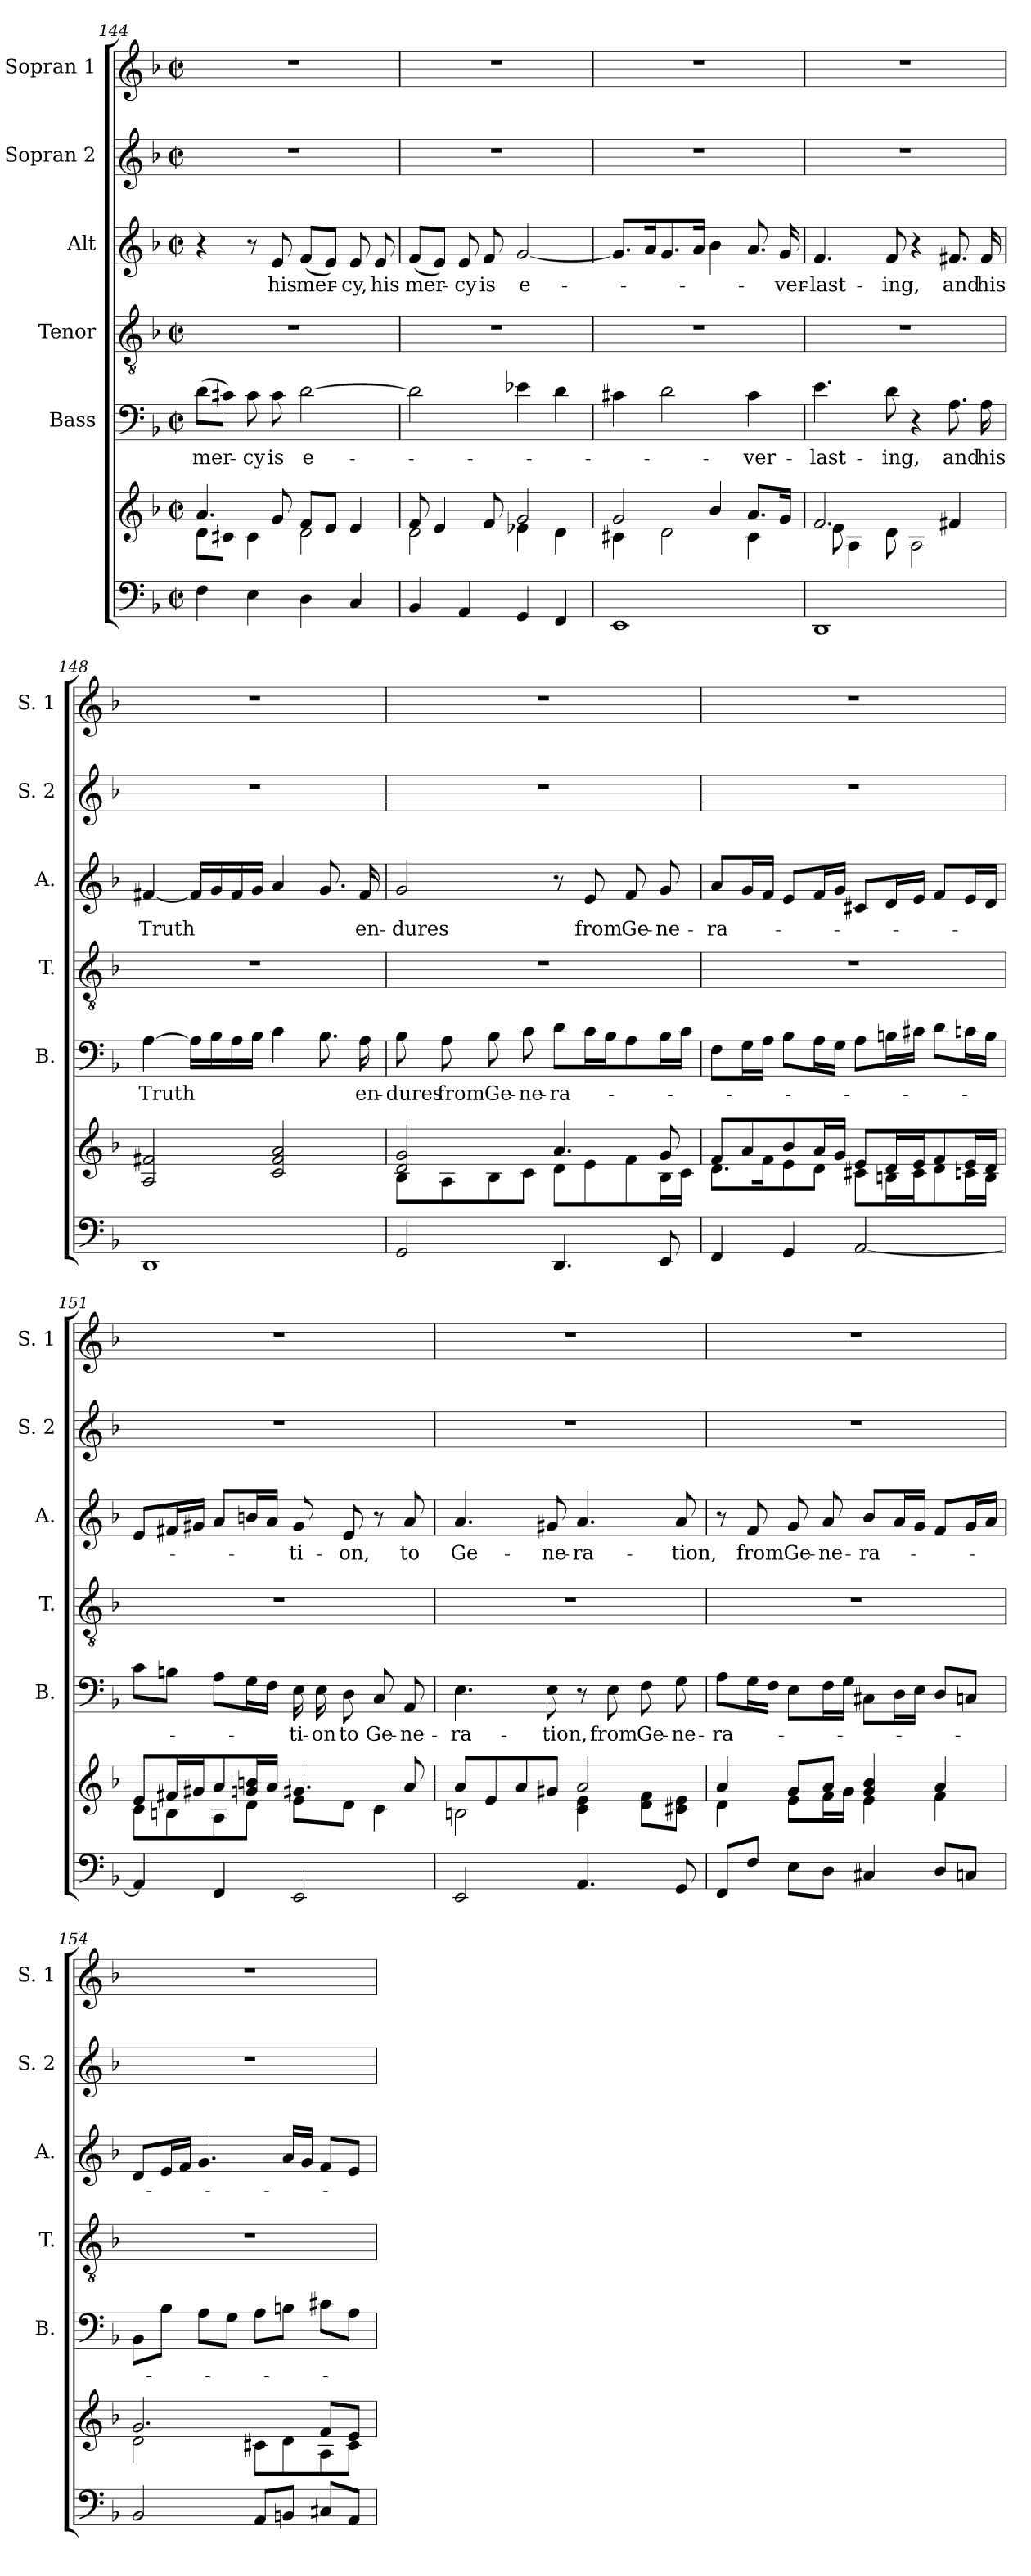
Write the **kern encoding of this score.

**kern	**kern	**kern	**text	**kern	**kern	**text	**kern	**kern
*part6	*part6	*part5	*part5	*part4	*part3	*part3	*part2	*part1
*staff7	*staff6	*staff5	*staff5	*staff4	*staff3	*staff3	*staff2	*staff1
*	*	*I"Bass	*	*I"Tenor	*I"Alt	*	*I"Sopran 2	*I"Sopran 1
*	*	*I'B.	*	*I'T.	*I'A.	*	*I'S. 2	*I'S. 1
*clefF4	*clefG2	*clefF4	*	*clefGv2	*clefG2	*	*clefG2	*clefG2
*k[b-]	*k[b-]	*k[b-]	*	*k[b-]	*k[b-]	*	*k[b-]	*k[b-]
*F:	*F:	*F:	*	*F:	*F:	*	*F:	*F:
*M2/2	*M2/2	*M2/2	*	*M2/2	*M2/2	*	*M2/2	*M2/2
*met(c|)	*met(c|)	*met(c|)	*	*met(c|)	*met(c|)	*	*met(c|)	*met(c|)
=144	=144	=144	=144	=144	=144	=144	=144	=144
*	*^	*	*	*	*	*	*	*
!	!	!	!	!LO:LY:b	!	!	!	!	!
4F\	4.a/	8d\L	(>8d\L	mer-	1r	4r	.	1r	1r
.	.	8c#X\J	8c#X\J)	.	.	.	.	.	.
!	!	!	!	!LO:LY:b	!	!	!	!	!
4E\	.	4c#\	8c#\	-cy	.	8r	.	.	.
!	!	!	!	!LO:LY:b	!	!	!LO:LY:b	!	!
.	8g/	.	8c#\	is	.	8e/	his	.	.
!	!	!	!	!LO:LY:b	!	!	!LO:LY:b	!	!
4D\	8f/L	2d\	[2d\	e-	.	(<8f/L	mer-	.	.
.	8e/J	.	.	.	.	8e/J)	.	.	.
!	!	!	!	!	!	!	!LO:LY:b	!	!
4C/	4e/	.	.	.	.	8e/	-cy,	.	.
!	!	!	!	!	!	!	!LO:LY:b	!	!
.	.	.	.	.	.	8e/	his	.	.
=145	=145	=145	=145	=145	=145	=145	=145	=145	=145
!	!	!	!	!	!	!	!LO:LY:b	!	!
4BB-/	8f/	2d\	2d\]	.	1r	(<8f/L	mer-	1r	1r
.	4e/	.	.	.	.	8e/J)	.	.	.
!	!	!	!	!	!	!	!LO:LY:b	!	!
4AA/	.	.	.	.	.	8e/	-cy	.	.
!	!	!	!	!	!	!	!LO:LY:b	!	!
.	8f/	.	.	.	.	8f/	is	.	.
!	!	!	!	!	!	!	!LO:LY:b	!	!
4GG/	2g/	4e-X\	4e-X\	.	.	[2g/	e-	.	.
4FF/	.	4d\	4d\	.	.	.	.	.	.
!!LO:LB:g=z
=146	=146	=146	=146	=146	=146	=146	=146	=146	=146
1EE	2g/	4c#X\	4c#X\	.	1r	8.g/L]	.	1r	1r
.	.	.	.	.	.	16a/k	.	.	.
.	.	2d\	2d\	.	.	8.g/	.	.	.
.	.	.	.	.	.	16a/Jk	.	.	.
.	4b-/	.	.	.	.	4b-\	.	.	.
!	!	!	!	!LO:LY:b	!	!	!	!	!
.	8.a/L	4c#\	4c#\	-ver-	.	8.a/	.	.	.
!	!	!	!	!	!	!	!LO:LY:b	!	!
.	16g/Jk	.	.	.	.	16g/	-ver-	.	.
=147	=147	=147	=147	=147	=147	=147	=147	=147	=147
!	!	!	!	!LO:LY:b	!	!	!LO:LY:b	!	!
1DD	2.f/	8e\	4.e\	-last-	1r	4.f/	-last-	1r	1r
.	.	4A\	.	.	.	.	.	.	.
!	!	!	!	!LO:LY:b	!	!	!LO:LY:b	!	!
.	.	8d\	8d\	-ing,	.	8f/	-ing,	.	.
.	.	2A\	4r	.	.	4r	.	.	.
!	!	!	!	!LO:LY:b	!	!	!LO:LY:b	!	!
.	4f#X/	.	8.A\	and	.	8.f#X/	and	.	.
!	!	!	!	!LO:LY:b	!	!	!LO:LY:b	!	!
.	.	.	16A\	his	.	16f#/	his	.	.
*	*v	*v	*	*	*	*	*	*	*
=148	=148	=148	=148	=148	=148	=148	=148	=148
!	!	!	!LO:LY:b	!	!	!LO:LY:b	!	!
1DD	2A/ 2f#X/	[4A\	Truth	1r	[4f#X/	Truth	1r	1r
.	.	16A\LL]	.	.	16f#/LL]	.	.	.
.	.	16B-\	.	.	16g/	.	.	.
.	.	16A\	.	.	16f#/	.	.	.
.	.	16B-\JJ	.	.	16g/JJ	.	.	.
.	2c/ 2f#/ 2a/	4c\	.	.	4a/	.	.	.
.	.	8.B-\	.	.	8.g/	.	.	.
!	!	!	!LO:LY:b	!	!	!LO:LY:b	!	!
.	.	16A\	en-	.	16f#/	en-	.	.
=149	=149	=149	=149	=149	=149	=149	=149	=149
*	*^	*	*	*	*	*	*	*
!	!	!	!	!LO:LY:b	!	!	!LO:LY:b	!	!
2GG/	2d/ 2g/	8B-\L	8B-\	-dures	1r	2g/	-dures	1r	1r
!	!	!	!	!LO:LY:b	!	!	!	!	!
.	.	8A\	8A\	from	.	.	.	.	.
!	!	!	!	!LO:LY:b	!	!	!	!	!
.	.	8B-\	8B-\	Ge-	.	.	.	.	.
!	!	!	!	!LO:LY:b	!	!	!	!	!
.	.	8c\J	8c\	-ne-	.	.	.	.	.
!	!	!	!	!LO:LY:b	!	!	!	!	!
4.DD/	4.a/	8d\L	8d\L	-ra-	.	8r	.	.	.
!	!	!	!	!	!	!	!LO:LY:b	!	!
.	.	8e\	16c\L	.	.	8e/	from	.	.
.	.	.	16B-\J	.	.	.	.	.	.
!	!	!	!	!	!	!	!LO:LY:b	!	!
.	.	8f\	8A\	.	.	8f/	Ge-	.	.
!	!	!	!	!	!	!	!LO:LY:b	!	!
8EE/	8g/	16B-\L	16B-\L	.	.	8g/	-ne-	.	.
.	.	16c\JJ	16c\JJ	.	.	.	.	.	.
!!LO:PB:g=z
=150	=150	=150	=150	=150	=150	=150	=150	=150	=150
!	!	!	!	!	!	!	!LO:LY:b	!	!
4FF/	8f/L	8.d\L	8F\L	.	1r	8a/L	-ra-	1r	1r
.	8a/	.	16G\L	.	.	16g/L	.	.	.
.	.	16f\k	16A\JJ	.	.	16f/JJ	.	.	.
4GG/	8b-/	8e\	8B-\L	.	.	8e/L	.	.	.
.	16a/L	8d\J	16A\L	.	.	16f/L	.	.	.
.	16g/JJ	.	16G\JJ	.	.	16g/JJ	.	.	.
[2AA/	8e/L	8c#X\L	8A\L	.	.	8c#X/L	.	.	.
.	16d/L	16Bn\L	16Bn\L	.	.	16d/L	.	.	.
.	16e/J	16c#\J	16c#X\JJ	.	.	16e/JJ	.	.	.
.	8f/	8d\	8d\L	.	.	8f/L	.	.	.
.	16e/L	16cn\L	16cn\L	.	.	16e/L	.	.	.
.	16d/JJ	16B\JJ	16B\JJ	.	.	16d/JJ	.	.	.
=151	=151	=151	=151	=151	=151	=151	=151	=151	=151
4AA/]	8e/L	8c\L	8c\L	.	1r	8e/L	.	1r	1r
.	16f#X/L	8Bn\	8Bn\J	.	.	16f#X/L	.	.	.
.	16g#X/J	.	.	.	.	16g#X/JJ	.	.	.
4FF/	8a/	8A\	8A\L	.	.	8a/L	.	.	.
.	16gn/ 16bn/L	8d\J	16G\L	.	.	16bn/L	.	.	.
.	16a/JJ	.	16F\JJ	.	.	16a/JJ	.	.	.
!	!	!	!	!LO:LY:b	!	!	!LO:LY:b	!	!
2EE/	4.g#X/	8e\L	16E\	-ti-	.	8g#/	-ti-	.	.
!	!	!	!	!LO:LY:b	!	!	!	!	!
.	.	.	16E\	-on	.	.	.	.	.
!	!	!	!	!LO:LY:b	!	!	!LO:LY:b	!	!
.	.	8d\J	8D\	to	.	8e/	-on,	.	.
!	!	!	!	!LO:LY:b	!	!	!	!	!
.	.	4c\	8C/	Ge-	.	8r	.	.	.
!	!	!	!	!LO:LY:b	!	!	!LO:LY:b	!	!
.	8a/	.	8AA/	-ne-	.	8a/	to	.	.
=152	=152	=152	=152	=152	=152	=152	=152	=152	=152
!	!	!	!	!LO:LY:b	!	!	!LO:LY:b	!	!
2EE/	8a/L	2Bn\	4.E\	-ra-	1r	4.a/	Ge-	1r	1r
.	8e/	.	.	.	.	.	.	.	.
.	8a/	.	.	.	.	.	.	.	.
!	!	!	!	!LO:LY:b	!	!	!LO:LY:b	!	!
.	8g#X/J	.	8E\	-tion,	.	8g#X/	-ne-	.	.
!	!	!	!	!	!	!	!LO:LY:b	!	!
4.AA/	2a/	4c\ 4e\	8r	.	.	4.a/	-ra-	.	.
!	!	!	!	!LO:LY:b	!	!	!	!	!
.	.	.	8E\	from	.	.	.	.	.
!	!	!	!	!LO:LY:b	!	!	!	!	!
.	.	8d\ 8f\L	8F\	Ge-	.	.	.	.	.
!	!	!	!	!LO:LY:b	!	!	!LO:LY:b	!	!
8GG/	.	8c#X\ 8e\J	8G\	-ne-	.	8a/	-tion,	.	.
!!LO:LB:g=z
=153	=153	=153	=153	=153	=153	=153	=153	=153	=153
!	!	!	!	!LO:LY:b	!	!	!	!	!
8FF/L	4a/	4d\	8A\L	-ra-	1r	8r	.	1r	1r
!	!	!	!	!	!	!	!LO:LY:b	!	!
8F/J	.	.	16G\L	.	.	8f/	from	.	.
.	.	.	16F\JJ	.	.	.	.	.	.
!	!	!	!	!	!	!	!LO:LY:b	!	!
8E\L	8g/L	8e\L	8E\L	.	.	8g/	Ge-	.	.
!	!	!	!	!	!	!	!LO:LY:b	!	!
8D\J	8a/J	16f\L	16F\L	.	.	8a/	-ne-	.	.
.	.	16g\JJ	16G\JJ	.	.	.	.	.	.
!	!	!	!	!	!	!	!LO:LY:b	!	!
4C#X/	4g/ 4b-/	4e\	8C#X\L	.	.	8b-/L	-ra-	.	.
.	.	.	16D\L	.	.	16a/L	.	.	.
.	.	.	16E\JJ	.	.	16g/JJ	.	.	.
8D/L	4a/	4f\	8D/L	.	.	8f/L	.	.	.
8Cn/J	.	.	8Cn/J	.	.	16g/L	.	.	.
.	.	.	.	.	.	16a/JJ	.	.	.
=154	=154	=154	=154	=154	=154	=154	=154	=154	=154
2BB-/	2.g/	2d\	8BB-\L	.	1r	8d/L	.	1r	1r
.	.	.	8B-\J	.	.	16e/L	.	.	.
.	.	.	.	.	.	16f/JJ	.	.	.
.	.	.	8A\L	.	.	4.g/	.	.	.
.	.	.	8G\J	.	.	.	.	.	.
8AA/L	.	8c#X\L	8A\L	.	.	.	.	.	.
8BBn/J	.	8d\	8Bn\J	.	.	16a/LL	.	.	.
.	.	.	.	.	.	16g/JJ	.	.	.
8C#X/L	8f/L	8A\	8c#X\L	.	.	8f/L	.	.	.
8AA/J	8e/J	8c#\J	8A\J	.	.	8e/J	.	.	.
*	*v	*v	*	*	*	*	*	*	*
=	=	=	=	=	=	=	=	=
*-	*-	*-	*-	*-	*-	*-	*-	*-
